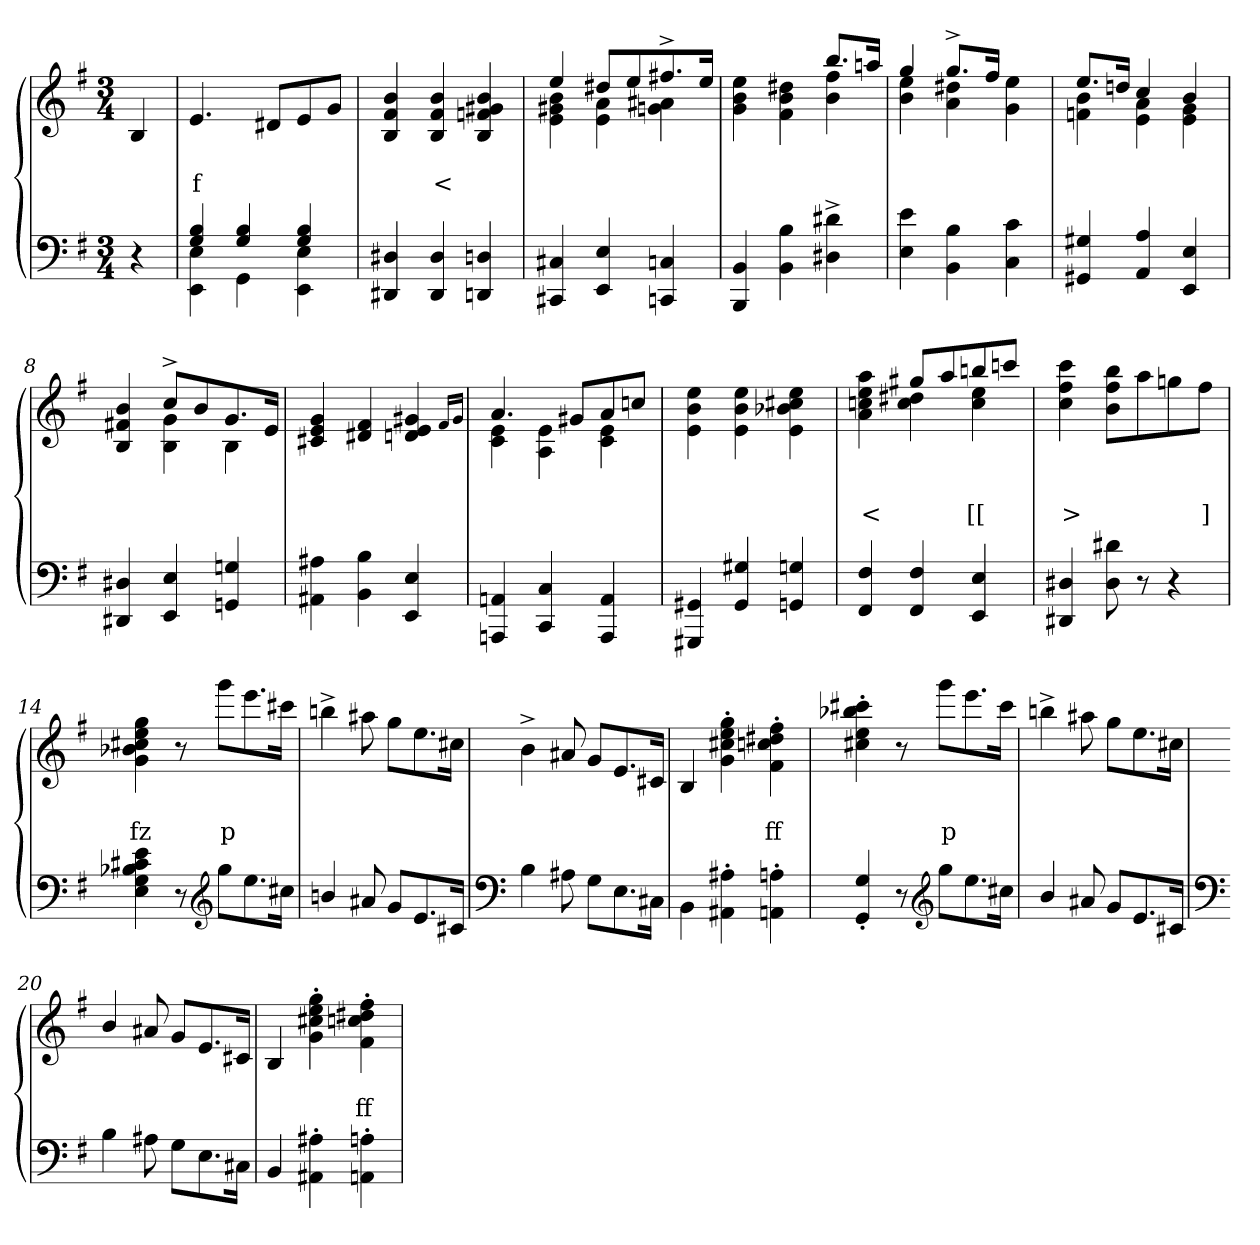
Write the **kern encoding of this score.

**kern	**kern	**text	**text
*part2	*part1	*part1	*part1
*staff2	*staff1	*staff1	*staff1
*clefF4	*clefG2	*	*
*k[f#]	*k[f#]	*	*
*M3/4	*M3/4	*	*
=1	=1	=1	=1
4r	4B	.	.
=2	=2	=2	=2
*^	*	*	*
4B 4G	4E 4EE	4.e	.	f
4B 4G	4GG	.	.	.
.	.	8d#XL	.	.
4B 4G	4E 4EE	8e	.	.
.	.	8gJ	.	.
*v	*v	*	*	*
=3	=3	=3	=3
4D#X 4DD#X	4b 4f# 4B	.	.
4D# 4DD#	4b 4f# 4B	.	<
4Dn 4DDn	4b 4g#X 4fn 4B	.	.
=4	=4	=4	=4
*	*^	*	*
4C#X 4CC#X	4ee	4b 4g#X 4e	.	.
4E 4EE	8dd#XL	4a 4e	.	.
.	8ee	.	.	.
4Cn 4CCn	8.ff#X^>	4a#X 4gn	.	.
.	16eeJk	.	.	.
=5	=5	=5	=5	=5
4BB 4BBB	2ryy	4ee 4b 4g\	.	.
4B 4BB	.	4dd#X 4b 4f#\	.	.
4d#X^> 4D#X^>	8.bbL	4ff# 4b	.	.
.	16aanJk	.	.	.
=6	=6	=6	=6	=6
4e 4E	4gg	4ee 4b	.	.
4B 4BB	8.gg^>L	4dd#X 4a	.	.
.	16ff#Jk	.	.	.
4c 4C	4ryy	4ee 4g	.	.
=7	=7	=7	=7	=7
4G#X 4GG#X/	8.eeL	4b 4fn	.	.
.	16ddnJk	.	.	.
4A 4AA/	4cc	4a 4e	.	.
4E 4EE/	4b	4g 4e	.	.
=8	=8	=8	=8	=8
4D#X 4DD#X	4ryy	4b 4f#X 4B	.	.
4E 4EE	8cc^>L	4g 4B	.	.
.	8b	.	.	.
4Gn 4GGn	8.g	4B	.	.
.	16eJk	.	.	.
*	*v	*v	*	*
=9	=9	=9	=9
4A#X 4AA#X	4g 4e 4c#X	.	.
4B 4BB	4f# 4d#X	.	.
4E 4EE	4g#X 4e 4dn	.	.
.	16qqf#/LL	.	.
.	16qqg#/JJ	.	.
=10	=10	=10	=10
*	*^	*	*
4AAn 4AAAn	4.a	4e 4c	.	.
4C 4CC	.	4e 4A	.	.
.	8g#XL	.	.	.
4AA 4AAA	8a	4e 4c	.	.
.	8ccnJ	.	.	.
*	*v	*v	*	*
=11	=11	=11	=11
4GG#X 4GGG#X	4ee 4b 4e\	.	.
4G# 4GG#	4ee 4b 4e\	.	.
4Gn 4GGn	4ee 4cc#X 4b-X 4e\	.	.
=12	=12	=12	=12
*	*^	*	*
4F# 4FF#	4ryy	4aa 4ee 4ccn 4a	.	<
4F# 4FF#	8gg#XL	4dd#X 4cc	.	.
.	8aa	.	.	.
4E 4EE	8bbn	4ee 4cc	.	[[
.	8cccnJ	.	.	.
*	*v	*v	*	*
=13	=13	=13	=13
4D#X 4DD#X	4ccc 4ff# 4cc	.	>
8d# 8D#	8bb 8ff# 8bL	.	.
8r	8aa	.	.
4r	8ggn	.	.
.	8ff#J	.	]
=14	=14	=14	=14
4e 4c#X 4B-X 4G 4E	4gg 4ee 4cc#X 4b-X 4g	.	fz
8r	8r	.	.
*clefG2	*	*	*
8ggL	8gggL	.	p
8.ee	8.eee	.	.
16cc#Jk	16ccc#Jk	.	.
=15	=15	=15	=15
4bn/	4bbn^>	.	.
8a#X/	8aa#X	.	.
8gL	8ggL	.	.
8.e	8.ee	.	.
16c#XJk	16cc#XJk	.	.
=16	=16	=16	=16
*clefF4	*	*	*
4B	4b^>	.	.
8A#X	8a#X/	.	.
8GL	8gL	.	.
8.E	8.e	.	.
16C#XJk	16c#XJk	.	.
=17	=17	=17	=17
4BB\	4B	.	.
4A#X'> 4AA#X'>	4gg'> 4ee'> 4cc#X'> 4g'>	.	.
4An'> 4AAn'>	4ff#'> 4dd#X'> 4ccn'> 4f#'>	.	ff
=18	=18	=18	=18
4G'> 4GG/'>	4ccc#X'> 4bb-X'> 4ee'> 4cc#X'>	.	.
8r	8r	.	.
*clefG2	*	*	*
8ggL	8gggL	.	p
8.ee	8.eee	.	.
16cc#XJk	16ccc#Jk	.	.
=19	=19	=19	=19
4b/	4bbn^>	.	.
8a#X/	8aa#X	.	.
8gL	8ggL	.	.
8.e	8.ee	.	.
16c#XJk	16cc#XJk	.	.
=20	=20	=20	=20
*clefF4	*	*	*
4B	4b/	.	.
8A#X	8a#X/	.	.
8GL	8gL	.	.
8.E	8.e	.	.
16C#XJk	16c#XJk	.	.
=21	=21	=21	=21
4BB/	4B	.	.
4A#X'> 4AA#X'>	4gg'> 4ee'> 4cc#X'> 4g'>	.	.
4An'> 4AAn'>	4ff#'> 4dd#X'> 4ccn'> 4f#'>	.	ff
=	=	=	=
*-	*-	*-	*-
